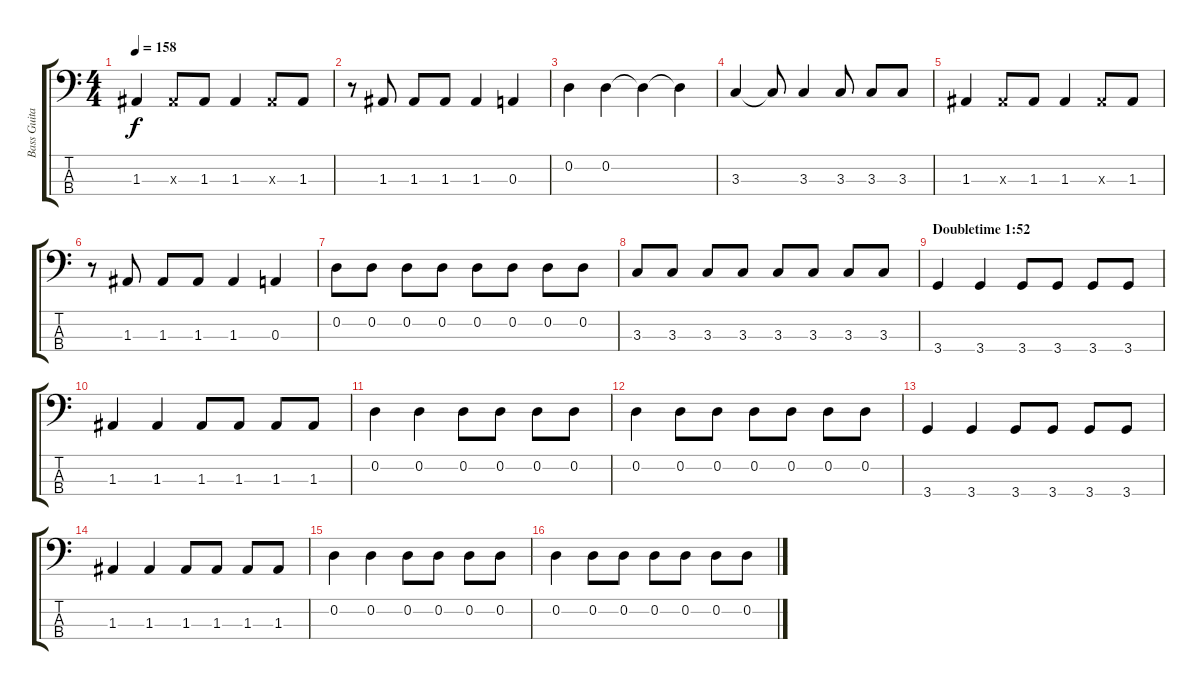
\track ("Bass Guitar (just for sound)" "Bass Guita") {instrument fretlessbass}
\staff {score tabs}
\tuning (G2 D2 A1 E1) {hide}
\ts (4 4)
\tempo 158
\clef f4
\ks c
1.3.4{dy f} 1.3{x}.8 1.3.8 1.3.4 1.3{x}.8 1.3.8 |
r.8 1.3.8 1.3.8 1.3.8 1.3.4 0.3.4 |
0.2.4 0.2.4 0.2{t}.4 0.2{t}.4 |
3.3.4 3.3{t}.8 3.3.4 3.3.8 3.3.8 3.3.8 |
1.3.4 1.3{x}.8 1.3.8 1.3.4 1.3{x}.8 1.3.8 |
r.8 1.3.8 1.3.8 1.3.8 1.3.4 0.3.4 |
0.2.8 0.2.8 0.2.8 0.2.8 0.2.8 0.2.8 0.2.8 0.2.8 |
3.3.8 3.3.8 3.3.8 3.3.8 3.3.8 3.3.8 3.3.8 3.3.8 |
\section ("" "Doubletime 1:52")
3.4.4 3.4.4 3.4.8 3.4.8 3.4.8 3.4.8 |
1.3.4 1.3.4 1.3.8 1.3.8 1.3.8 1.3.8 |
0.2.4 0.2.4 0.2.8 0.2.8 0.2.8 0.2.8 |
0.2.4 0.2.8 0.2.8 0.2.8 0.2.8 0.2.8 0.2.8 |
3.4.4 3.4.4 3.4.8 3.4.8 3.4.8 3.4.8 |
1.3.4 1.3.4 1.3.8 1.3.8 1.3.8 1.3.8 |
0.2.4 0.2.4 0.2.8 0.2.8 0.2.8 0.2.8 |
0.2.4 0.2.8 0.2.8 0.2.8 0.2.8 0.2.8 0.2.8
